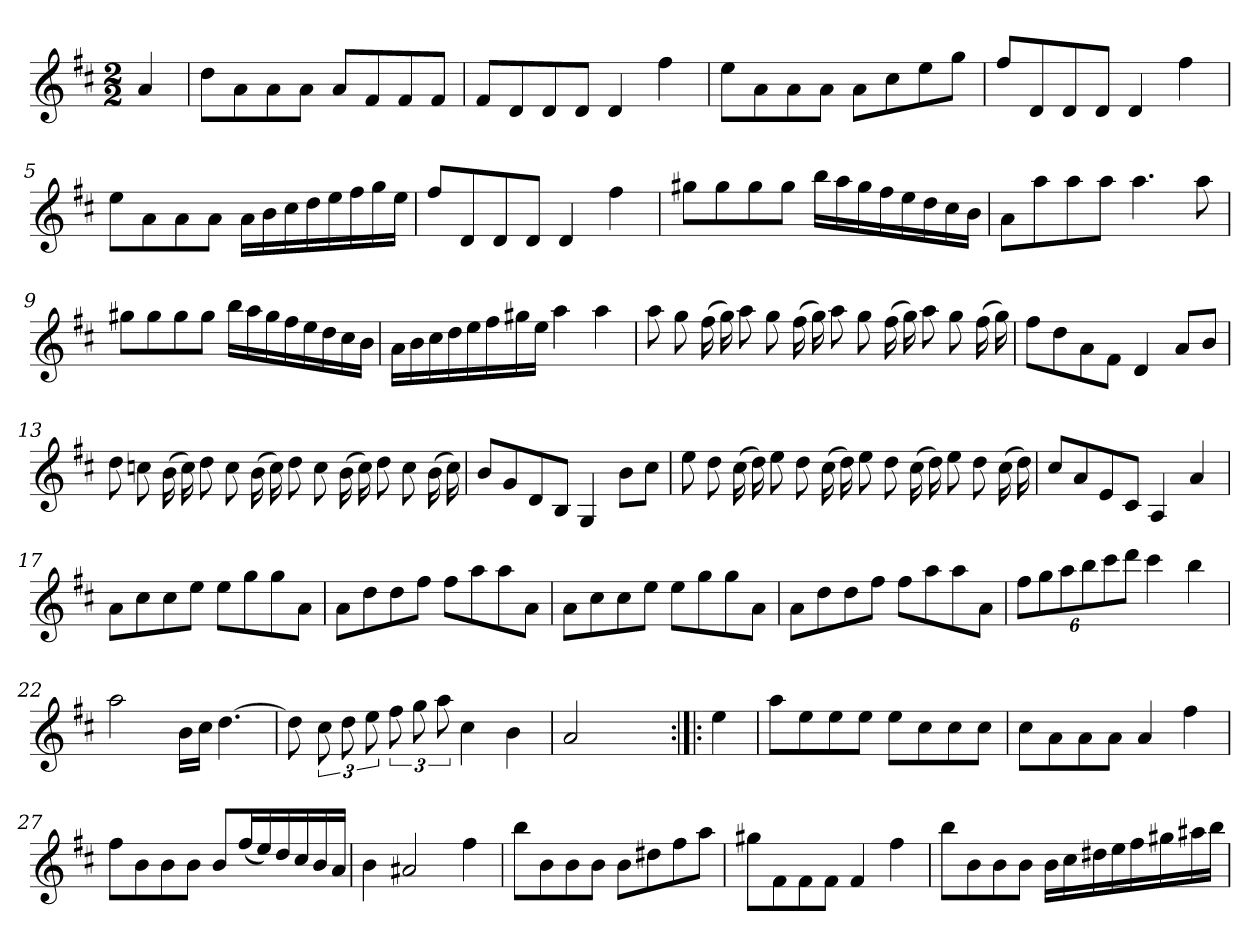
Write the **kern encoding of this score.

**kern
*part1
*staff1
*clefG2
*k[f#c#]
*D:
*M2/2
*MM120
=
4a
=1
8dd\L
8a\
8a\
8a\J
8a/L
8f#/
8f#/
8f#/J
=2
8f#/L
8d/
8d/
8d/J
4d
4ff#
=3
8ee\L
8a\
8a\
8a\J
8a\L
8cc#\
8ee\
8gg\J
=4
8ff#/L
8d/
8d/
8d/J
4d
4ff#
=5
8ee\L
8a\
8a\
8a\J
16a\LL
16b\
16cc#\
16dd\
16ee\
16ff#\
16gg\
16ee\JJ
=6
8ff#/L
8d/
8d/
8d/J
4d
4ff#
=7
8gg#X\L
8gg#\
8gg#\
8gg#\J
16bb\LL
16aa\
16gg#\
16ff#\
16ee\
16dd\
16cc#\
16b\JJ
=8
8a\L
8aa\
8aa\
8aa\J
4.aa
8aa
=9
8gg#X\L
8gg#\
8gg#\
8gg#\J
16bb\LL
16aa\
16gg#\
16ff#\
16ee\
16dd\
16cc#\
16b\JJ
=10
16a\LL
16b\
16cc#\
16dd\
16ee\
16ff#\
16gg#X\
16ee\JJ
4aa
4aa
=11
8aa
8gg
(16ff#
16gg)
8aa
8gg
(16ff#
16gg)
8aa
8gg
(16ff#
16gg)
8aa
8gg
(16ff#
16gg)
=12
8ff#\L
8dd\
8a\
8f#\J
4d
8a/L
8b/J
=13
8dd
8ccn
(16b
16cc)
8dd
8cc
(16b
16cc)
8dd
8cc
(16b
16cc)
8dd
8cc
(16b
16cc)
=14
8b/L
8g/
8d/
8B/J
4G
8b\L
8cc#\J
=15
8ee
8dd
(16cc#
16dd)
8ee
8dd
(16cc#
16dd)
8ee
8dd
(16cc#
16dd)
8ee
8dd
(16cc#
16dd)
=16
8cc#/L
8a/
8e/
8c#/J
4A
4a
=17
8a\L
8cc#\
8cc#\
8ee\J
8ee\L
8gg\
8gg\
8a\J
=18
8a\L
8dd\
8dd\
8ff#\J
8ff#\L
8aa\
8aa\
8a\J
=19
8a\L
8cc#\
8cc#\
8ee\J
8ee\L
8gg\
8gg\
8a\J
=20
8a\L
8dd\
8dd\
8ff#\J
8ff#\L
8aa\
8aa\
8a\J
=21
12ff#\L
12gg\
12aa\
12bb\
12ccc#\
12ddd\J
4ccc#
4bb
=22
2aa
16b\LL
16cc#\JJ
[4.dd
=23
8dd]
12cc#
12dd
12ee
12ff#
12gg
12aa
4cc#
4b
=24
2a
4ryy
=:|!|:
4ee
=25
8aa\L
8ee\
8ee\
8ee\J
8ee\L
8cc#\
8cc#\
8cc#\J
=26
8cc#\L
8a\
8a\
8a\J
4a
4ff#
=27
8ff#\L
8b\
8b\
8b\J
8b/L
(16ff#/L
16ee/)
16dd/
16cc#/
16b/
16a/JJ
=28
4b
2a#X
4ff#
=29
8bb\L
8b\
8b\
8b\J
8b\L
8dd#X\
8ff#\
8aa\J
=30
8gg#X\L
8f#\
8f#\
8f#\J
4f#
4ff#
=31
8bb\L
8b\
8b\
8b\J
16b\LL
16cc#\
16dd#X\
16ee\
16ff#\
16gg#X\
16aa#X\
16bb\JJ
=
*-
